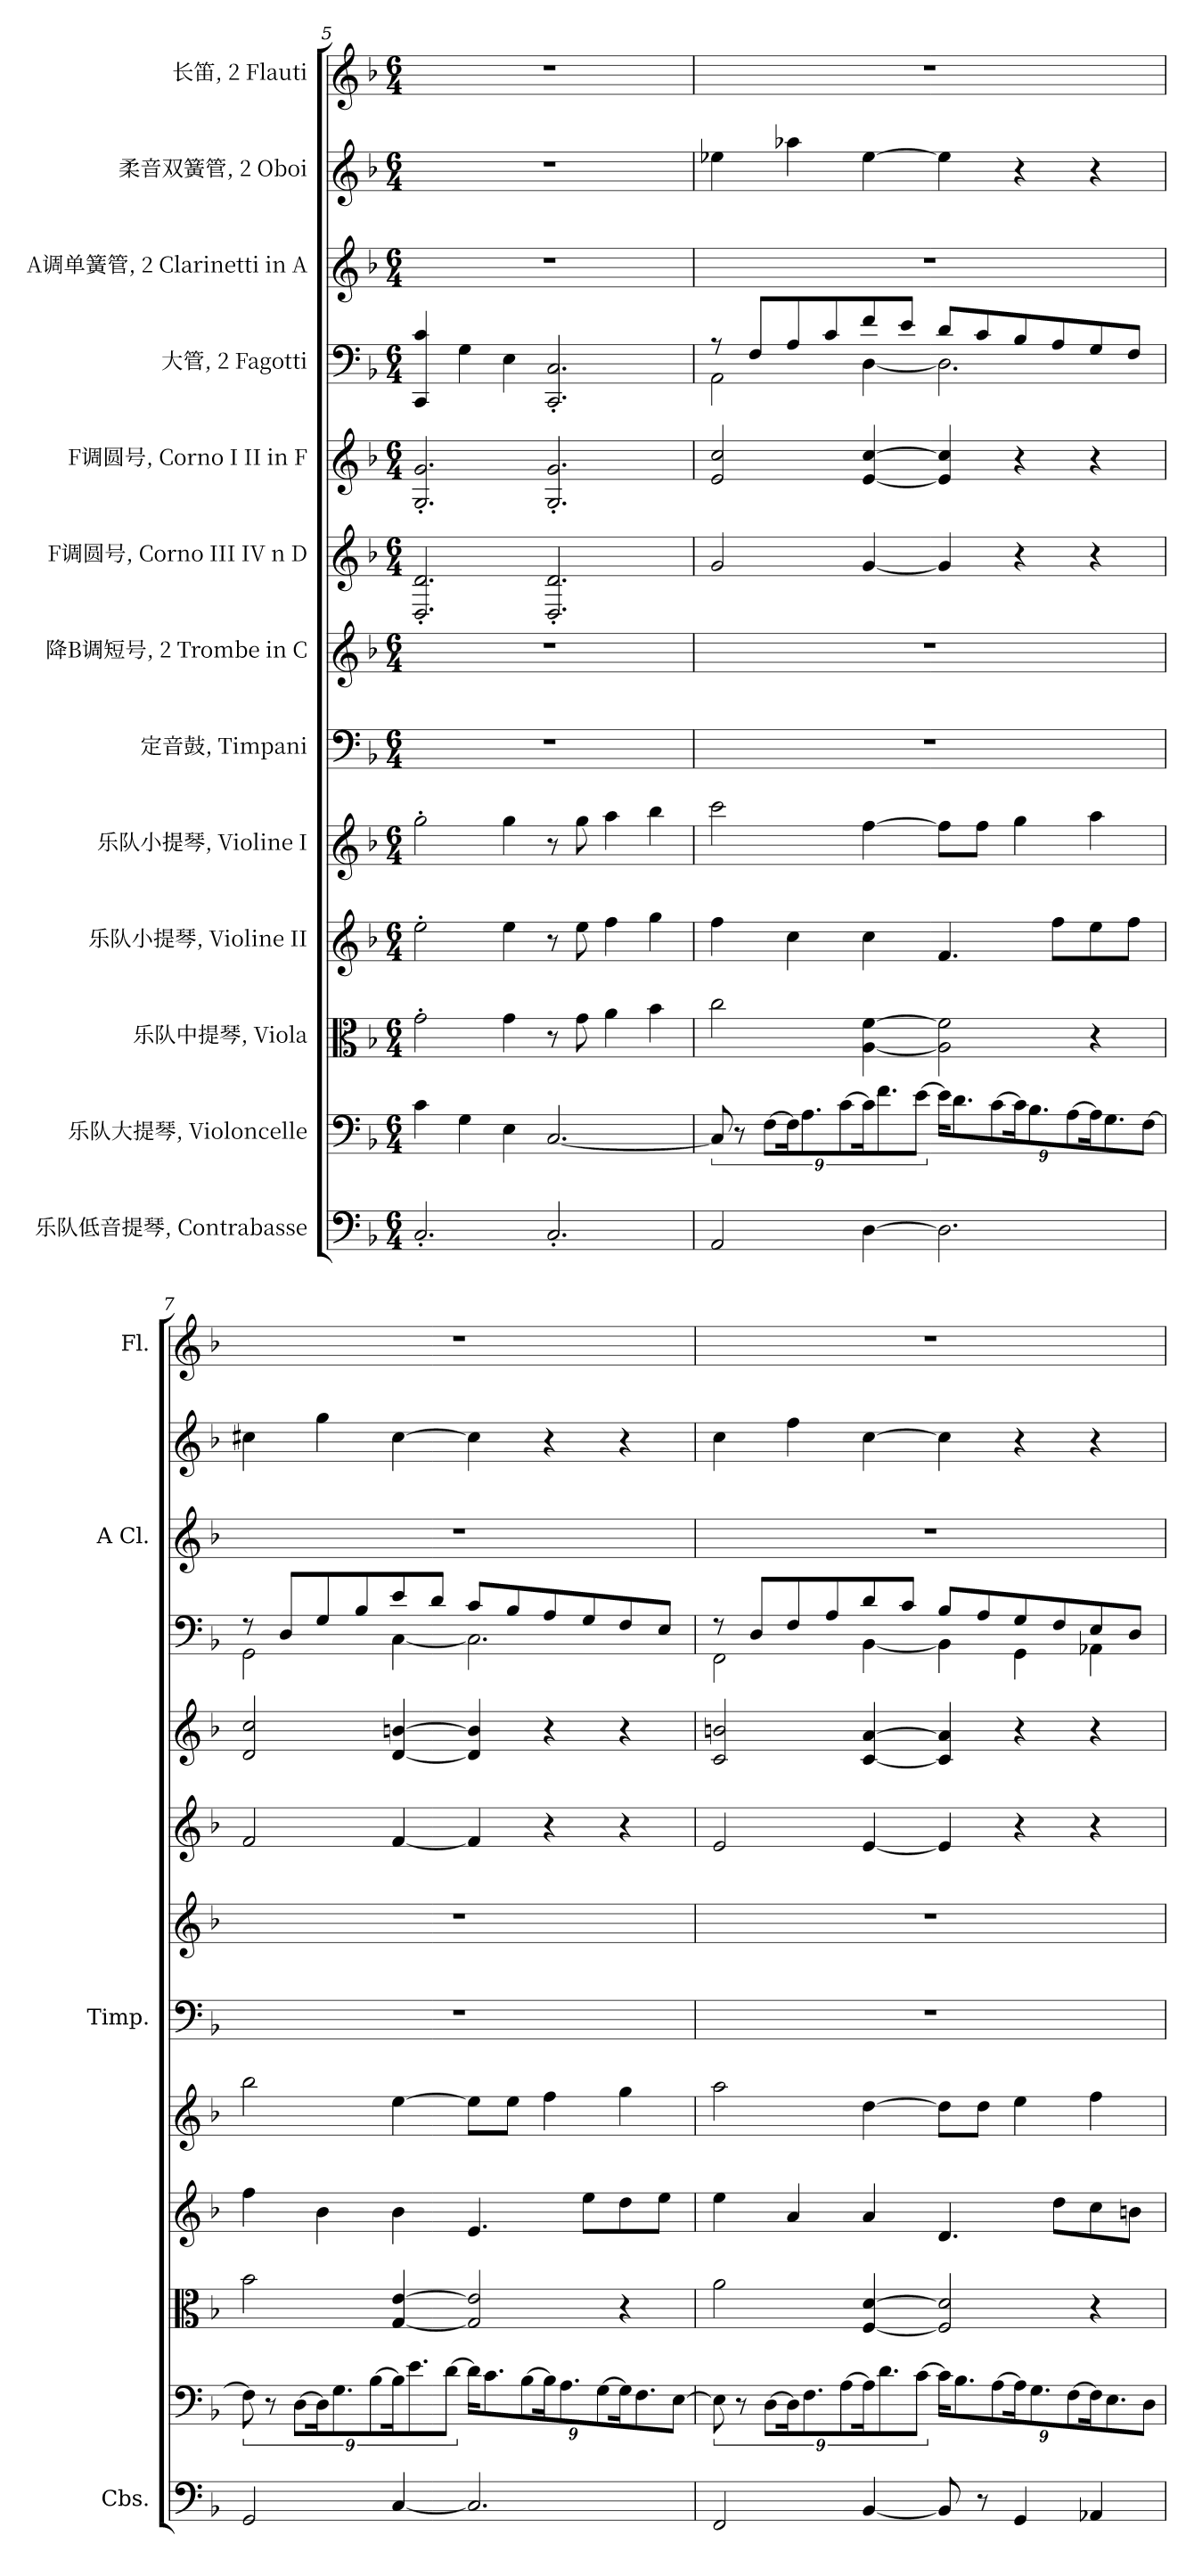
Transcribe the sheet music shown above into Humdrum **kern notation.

**kern	**kern	**kern	**kern	**kern	**kern	**kern	**kern	**kern	**kern	**kern	**kern	**kern
*part13	*part12	*part11	*part10	*part9	*part8	*part7	*part6	*part5	*part4	*part3	*part2	*part1
*staff13	*staff12	*staff11	*staff10	*staff9	*staff8	*staff7	*staff6	*staff5	*staff4	*staff3	*staff2	*staff1
*I"乐队低音提琴, Contrabasse	*I"乐队大提琴, Violoncelle	*I"乐队中提琴, Viola	*I"乐队小提琴, Violine II	*I"乐队小提琴, Violine I	*I"定音鼓, Timpani	*I"降B调短号, 2 Trombe in C	*I"F调圆号, Corno III IV n D	*I"F调圆号, Corno I II in F	*I"大管, 2 Fagotti	*I"A调单簧管, 2 Clarinetti in A	*I"柔音双簧管, 2 Oboi	*I"长笛, 2 Flauti
*I'Cbs.	*	*	*	*	*I'Timp.	*	*	*	*	*I'A Cl.	*	*I'Fl.
*clefF4	*clefF4	*clefC3	*clefG2	*clefG2	*clefF4	*clefG2	*clefG2	*clefG2	*clefF4	*clefG2	*clefG2	*clefG2
*ITrd7c12	*	*	*	*	*	*ITrd1c2	*ITrd4c7	*ITrd4c7	*	*ITrd1c2	*ITrd2c3	*
*k[b-]	*k[b-]	*k[b-]	*k[b-]	*k[b-]	*k[b-]	*k[b-e-a-]	*k[b-e-]	*k[b-e-]	*k[b-]	*k[b-e-a-]	*k[f#c#]	*k[b-]
*M6/4	*M6/4	*M6/4	*M6/4	*M6/4	*M6/4	*M6/4	*M6/4	*M6/4	*M6/4	*M6/4	*M6/4	*M6/4
*MM227	*MM227	*MM227	*MM227	*MM227	*MM227	*MM227	*MM227	*MM227	*MM227	*MM227	*MM227	*MM227
=5	=5	=5	=5	=5	=5	=5	=5	=5	=5	=5	=5	=5
2.CC'/	4c\	2g'\	2ee'\	2gg'\	1.r	1.r	2.GG/' 2.G/'	2.C/' 2.c/'	4CC/ 4c/	1.r	1.r	1.r
.	4G\	.	.	.	.	.	.	.	4G\	.	.	.
.	4E\	4g\	4ee\	4gg\	.	.	.	.	4E\	.	.	.
2.CC'/	[2.C/	8r	8r	8r	.	.	2.GG/' 2.G/'	2.C/' 2.c/'	2.CC/' 2.C/'	.	.	.
.	.	8g\	8ee\	8gg\	.	.	.	.	.	.	.	.
.	.	4a\	4ff\	4aa\	.	.	.	.	.	.	.	.
.	.	4b-\	4gg\	4bb-\	.	.	.	.	.	.	.	.
=6	=6	=6	=6	=6	=6	=6	=6	=6	=6	=6	=6	=6
*	*	*	*	*	*	*	*	*	*	*	*	*MM235
*	*	*	*	*	*	*	*	*	*^	*	*	*
2AAA/	12C/]	2cc\	4ff\	2ccc\	1.r	1.r	2c/	2A/ 2f/	8r	2AA\	1.r	4ccn\	1.r
.	12r	.	.	.	.	.	.	.	.	.	.	.	.
.	.	.	.	.	.	.	.	.	8F/L	.	.	.	.
.	[12F\L	.	.	.	.	.	.	.	.	.	.	.	.
*	*Xbrackettup	*	*	*	*	*	*	*	*	*	*	*	*
.	24F\K]	.	4cc\	.	.	.	.	.	8A/	.	.	4ffn\	.
.	12.A\	.	.	.	.	.	.	.	.	.	.	.	.
.	.	.	.	.	.	.	.	.	8c/	.	.	.	.
.	[12c\	.	.	.	.	.	.	.	.	.	.	.	.
[4DD\	24c\K]	[4A\ [4f\	4cc\	[4ff\	.	.	[4c/	[4A/ [4f/	8f/	[4D\	.	[4cc\	.
.	12.f\	.	.	.	.	.	.	.	.	.	.	.	.
.	.	.	.	.	.	.	.	.	8e/J	.	.	.	.
.	[12e\J	.	.	.	.	.	.	.	.	.	.	.	.
2.DD\]	24e\KL]	2A\] 2f\]	4.f/	8ff\L]	.	.	4c/]	4A/] 4f/]	8d/L	2.D\]	.	4cc\]	.
.	12.d\	.	.	.	.	.	.	.	.	.	.	.	.
.	.	.	.	8ff\J	.	.	.	.	8c/	.	.	.	.
.	[12c\	.	.	.	.	.	.	.	.	.	.	.	.
.	24c\K]	.	.	4gg\	.	.	4r	4r	8B-/	.	.	4r	.
.	12.B-\	.	.	.	.	.	.	.	.	.	.	.	.
.	.	.	8ff\L	.	.	.	.	.	8A/	.	.	.	.
.	[12A\	.	.	.	.	.	.	.	.	.	.	.	.
.	24A\K]	4r	8ee\	4aa\	.	.	4r	4r	8G/	.	.	4r	.
.	12.G\	.	.	.	.	.	.	.	.	.	.	.	.
.	.	.	8ff\J	.	.	.	.	.	8F/J	.	.	.	.
.	[12F\J	.	.	.	.	.	.	.	.	.	.	.	.
!!LO:PB:g=z
=7	=7	=7	=7	=7	=7	=7	=7	=7	=7	=7	=7	=7	=7
*	*brackettup	*	*	*	*	*	*	*	*	*	*	*	*
*	*	*	*	*	*	*	*	*	*	*	*	*	*MM235
2GGG/	12F\]	2b-\	4ff\	2bb-\	1.r	1.r	2B-/	2G/ 2f/	8r	2GG\	1.r	4a#X\	1.r
.	12r	.	.	.	.	.	.	.	.	.	.	.	.
.	.	.	.	.	.	.	.	.	8D/L	.	.	.	.
.	[12D\L	.	.	.	.	.	.	.	.	.	.	.	.
*	*Xbrackettup	*	*	*	*	*	*	*	*	*	*	*	*
.	24D\K]	.	4b-\	.	.	.	.	.	8G/	.	.	4ee\	.
.	12.G\	.	.	.	.	.	.	.	.	.	.	.	.
.	.	.	.	.	.	.	.	.	8B-/	.	.	.	.
.	[12B-\	.	.	.	.	.	.	.	.	.	.	.	.
[4CC/	24B-\K]	[4G/ [4e/	4b-\	[4ee\	.	.	[4B-/	[4G/ [4en/	8e/	[4C\	.	[4a#\	.
.	12.e\	.	.	.	.	.	.	.	.	.	.	.	.
.	.	.	.	.	.	.	.	.	8d/J	.	.	.	.
.	[12d\J	.	.	.	.	.	.	.	.	.	.	.	.
2.CC/]	24d\KL]	2G/] 2e/]	4.e/	8ee\L]	.	.	4B-/]	4G/] 4e/]	8c/L	2.C\]	.	4a#\]	.
.	12.c\	.	.	.	.	.	.	.	.	.	.	.	.
.	.	.	.	8ee\J	.	.	.	.	8B-/	.	.	.	.
.	[12B-\	.	.	.	.	.	.	.	.	.	.	.	.
.	24B-\K]	.	.	4ff\	.	.	4r	4r	8A/	.	.	4r	.
.	12.A\	.	.	.	.	.	.	.	.	.	.	.	.
.	.	.	8ee\L	.	.	.	.	.	8G/	.	.	.	.
.	[12G\	.	.	.	.	.	.	.	.	.	.	.	.
.	24G\K]	4r	8dd\	4gg\	.	.	4r	4r	8F/	.	.	4r	.
.	12.F\	.	.	.	.	.	.	.	.	.	.	.	.
.	.	.	8ee\J	.	.	.	.	.	8E/J	.	.	.	.
.	[12E\J	.	.	.	.	.	.	.	.	.	.	.	.
=8	=8	=8	=8	=8	=8	=8	=8	=8	=8	=8	=8	=8	=8
*	*brackettup	*	*	*	*	*	*	*	*	*	*	*	*
*	*	*	*	*	*	*	*	*	*	*	*	*	*MM235
2FFF/	12E\]	2a\	4ee\	2aa\	1.r	1.r	2A/	2F/ 2en/	8r	2FF\	1.r	4a\	1.r
.	12r	.	.	.	.	.	.	.	.	.	.	.	.
.	.	.	.	.	.	.	.	.	8D/L	.	.	.	.
.	[12D\L	.	.	.	.	.	.	.	.	.	.	.	.
*	*Xbrackettup	*	*	*	*	*	*	*	*	*	*	*	*
.	24D\K]	.	4a/	.	.	.	.	.	8F/	.	.	4dd\	.
.	12.F\	.	.	.	.	.	.	.	.	.	.	.	.
.	.	.	.	.	.	.	.	.	8A/	.	.	.	.
.	[12A\	.	.	.	.	.	.	.	.	.	.	.	.
[4BBB-/	24A\K]	[4F/ [4d/	4a/	[4dd\	.	.	[4A/	[4F/ [4d/	8d/	[4BB-\	.	[4a\	.
.	12.d\	.	.	.	.	.	.	.	.	.	.	.	.
.	.	.	.	.	.	.	.	.	8c/J	.	.	.	.
.	[12c\J	.	.	.	.	.	.	.	.	.	.	.	.
8BBB-/]	24c\KL]	2F/] 2d/]	4.d/	8dd\L]	.	.	4A/]	4F/] 4d/]	8B-/L	4BB-\]	.	4a\]	.
.	12.B-\	.	.	.	.	.	.	.	.	.	.	.	.
8r	.	.	.	8dd\J	.	.	.	.	8A/	.	.	.	.
.	[12A\	.	.	.	.	.	.	.	.	.	.	.	.
4GGG/	24A\K]	.	.	4ee\	.	.	4r	4r	8G/	4GG\	.	4r	.
.	12.G\	.	.	.	.	.	.	.	.	.	.	.	.
.	.	.	8dd\L	.	.	.	.	.	8F/	.	.	.	.
.	[12F\	.	.	.	.	.	.	.	.	.	.	.	.
4AAA-X/	24F\K]	4r	8cc\	4ff\	.	.	4r	4r	8E/	4AA-X\	.	4r	.
.	12.E\	.	.	.	.	.	.	.	.	.	.	.	.
.	.	.	8bn\J	.	.	.	.	.	8D/J	.	.	.	.
.	12D\J	.	.	.	.	.	.	.	.	.	.	.	.
*	*	*	*	*	*	*	*	*	*v	*v	*	*	*
=	=	=	=	=	=	=	=	=	=	=	=	=
*-	*-	*-	*-	*-	*-	*-	*-	*-	*-	*-	*-	*-
